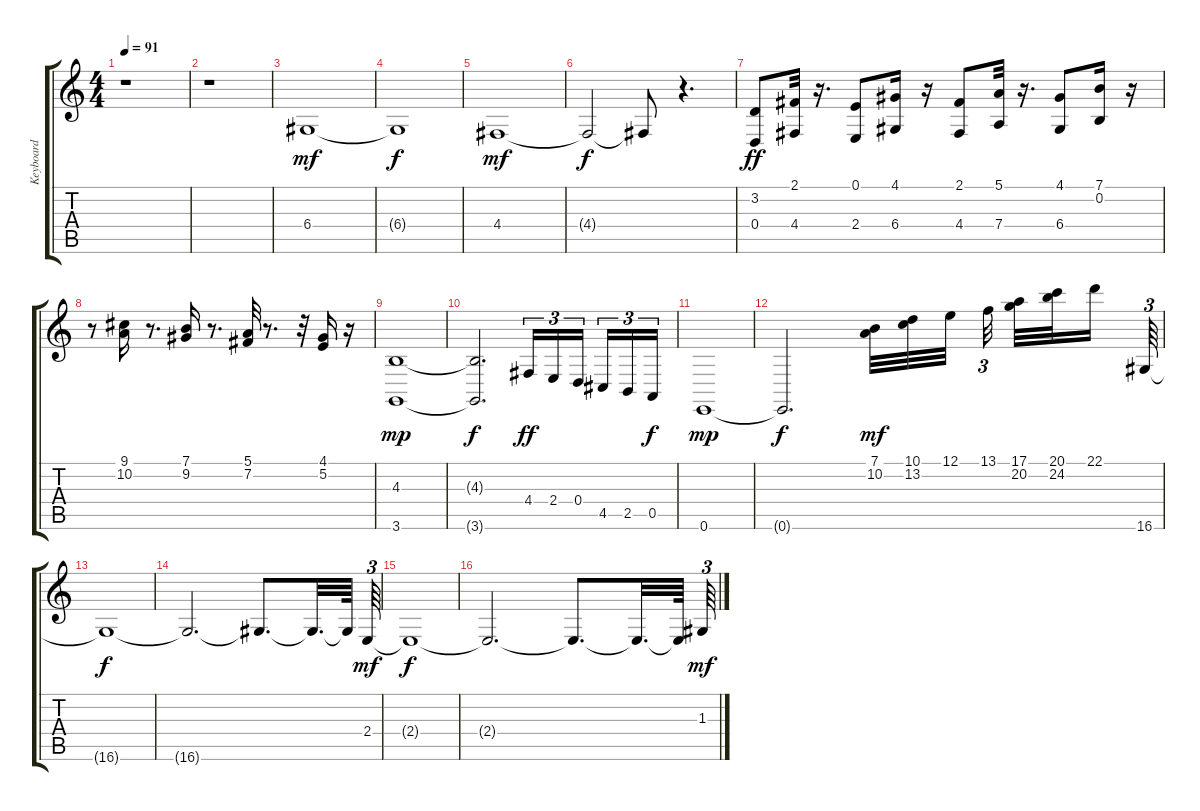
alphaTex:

\track ("Keyboard" "Keyboard") {instrument tremolostrings}
\staff {score tabs}
\tuning (E4 B3 G3 D3 A2 E2) {hide}
\ts (4 4)
\tempo 91
\clef g2
\ks c
r.1{dy mf} |
r.1 |
6.4.1 |
6.4{t}.1{dy f} |
4.4.1{dy mf} |
4.4{t}.2{dy f} 4.4{t}.8 r.4{d} |
(3.2 0.4).8{dy ff} (2.1 4.4).32 r.16{d} (0.1 2.4).8 (4.1 6.4).16 r.16 (2.1 4.4).8 (5.1 7.4).32 r.16{d} (4.1 6.4).8 (7.1 0.2).16 r.16 |
r.8 (9.1 10.2).16 r.8{d} (7.1 9.2).16 r.8{d} (5.1 7.2).32 r.8{d} r.32 (4.1 5.2).16 r.16 |
(4.3 3.6).1{dy mp} |
(4.3{t} 3.6{t}).2{d dy f} 4.4.16{tu (3 2) dy ff} 2.4.16{tu (3 2)} 0.4.16{tu (3 2) beam splitsecondary} 4.5.16{tu (3 2)} 2.5.16{tu (3 2)} 0.5.16{tu (3 2) dy f} |
0.6.1{dy mp} |
0.6{t}.2{d dy f} (7.1 10.2).32{dy mf} (10.1 13.2).32 12.1.32{beam splitsecondary} 13.1.32{tu (3 2) beam splitsecondary} (17.1 20.2).32 (20.1 24.2).32 22.1.16{beam splitsecondary} 16.6.64{tu (3 2)} |
16.6{t}.1{dy f} |
16.6{t}.2{d} 16.6{t}.8{d} 16.6{t}.32{d} 16.6{t}.64 2.4.64{tu (3 2) dy mf} |
2.4{t}.1{dy f} |
2.4{t}.2{d} 2.4{t}.8{d} 2.4{t}.32{d} 2.4{t}.64 1.3.64{tu (3 2) dy mf}
